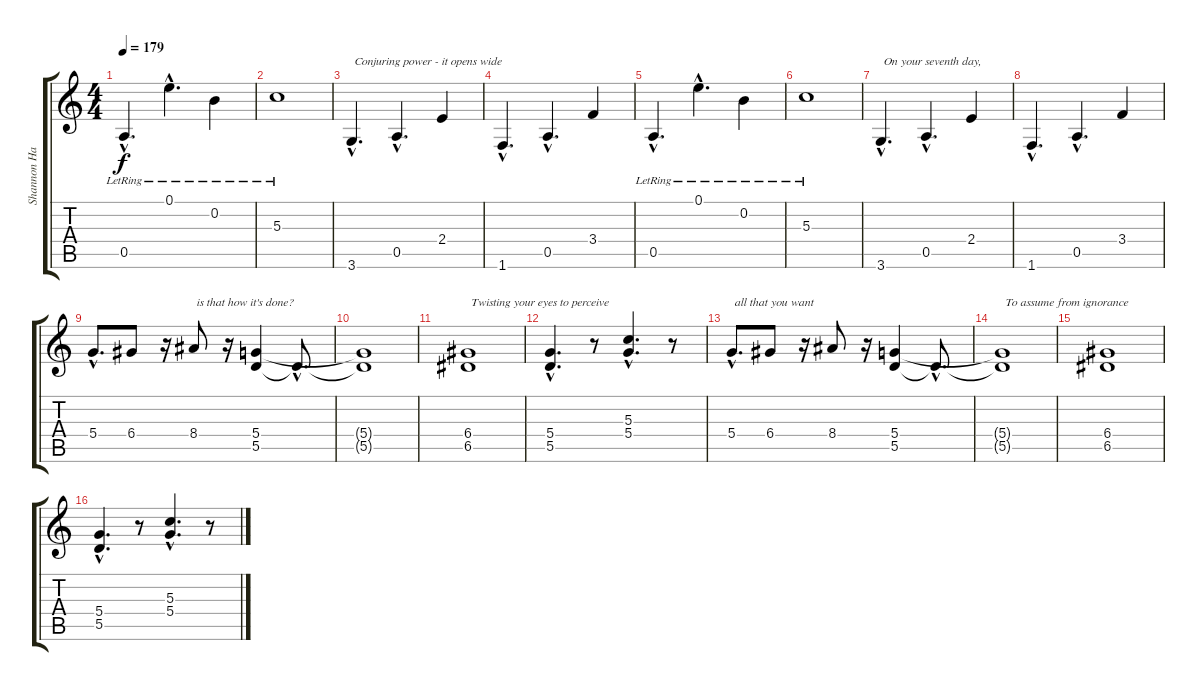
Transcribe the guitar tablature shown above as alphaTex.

\track ("Shannon Hamm" "Shannon Ha") {instrument distortionguitar}
\staff {score tabs}
\tuning (E4 B3 G3 D3 A2 E2) {hide}
\ts (4 4)
\tempo 179
\clef g2
\ks c
0.5{hac lr}.4{d dy f} 0.1{hac lr}.4{d} 0.2{lr}.4 |
5.3{lr}.1 |
3.6{hac}.4{d txt " Conjuring power - it opens wide"} 0.5{hac}.4{d} 2.4.4 |
1.6{hac}.4{d} 0.5{hac}.4{d} 3.4.4 |
0.5{hac lr}.4{d} 0.1{hac lr}.4{d} 0.2{lr}.4 |
5.3{lr}.1 |
3.6{hac}.4{d txt " On your seventh day,"} 0.5{hac}.4{d} 2.4.4 |
1.6{hac}.4{d} 0.5{hac}.4{d} 3.4.4 |
5.4{hac}.8{d} 6.4.8 r.16 8.4.8{txt " is that how it's done?"} r.16 (5.4 5.5).4 5.5{hac t}.8{d} |
(5.4{t} 5.5{t}).1 |
(6.4 6.5).1{txt " Twisting your eyes to perceive"} |
(5.4{hac} 5.5{hac}).4{d} r.8 (5.3{hac} 5.4{hac}).4{d} r.8 |
5.4{hac}.8{d txt " all that you want"} 6.4.8 r.16 8.4.8 r.16 (5.4 5.5).4 5.5{hac t}.8{d} |
(5.4{t} 5.5{t}).1{txt " To assume from ignorance"} |
(6.4 6.5).1 |
(5.4{hac} 5.5{hac}).4{d} r.8 (5.3{hac} 5.4{hac}).4{d} r.8
